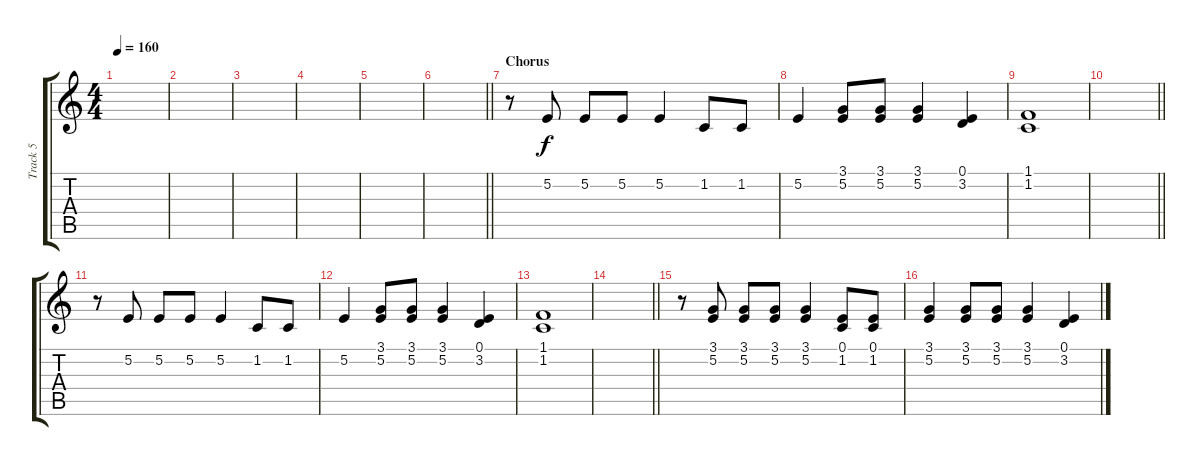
\track ("Track 5" "Track 5") {instrument voiceoohs}
\staff {score tabs}
\tuning (E4 B3 G3 D3 A2 E2) {hide}
\ts (4 4)
\tempo 160
\clef g2
\ks c
|
|
|
|
|
\barLineRight lightlight
|
\section ("" "Chorus")
r.8{beam merge} 5.2.8 5.2.8 5.2.8 5.2.4{beam merge} 1.2.8 1.2.8 |
5.2.4{beam merge} (3.1 5.2).8 (3.1 5.2).8 (3.1 5.2).4{beam merge} (0.1 3.2).4 |
(1.1 1.2).1 |
\barLineRight lightlight
|
r.8{beam merge} 5.2.8 5.2.8 5.2.8 5.2.4{beam merge} 1.2.8 1.2.8 |
5.2.4{beam merge} (3.1 5.2).8 (3.1 5.2).8 (3.1 5.2).4{beam merge} (0.1 3.2).4 |
(1.1 1.2).1 |
\barLineRight lightlight
|
r.8{beam merge} (3.1 5.2).8 (3.1 5.2).8 (3.1 5.2).8 (3.1 5.2).4{beam merge} (0.1 1.2).8 (0.1 1.2).8 |
(3.1 5.2).4{beam merge} (3.1 5.2).8 (3.1 5.2).8 (3.1 5.2).4{beam merge} (0.1 3.2).4
